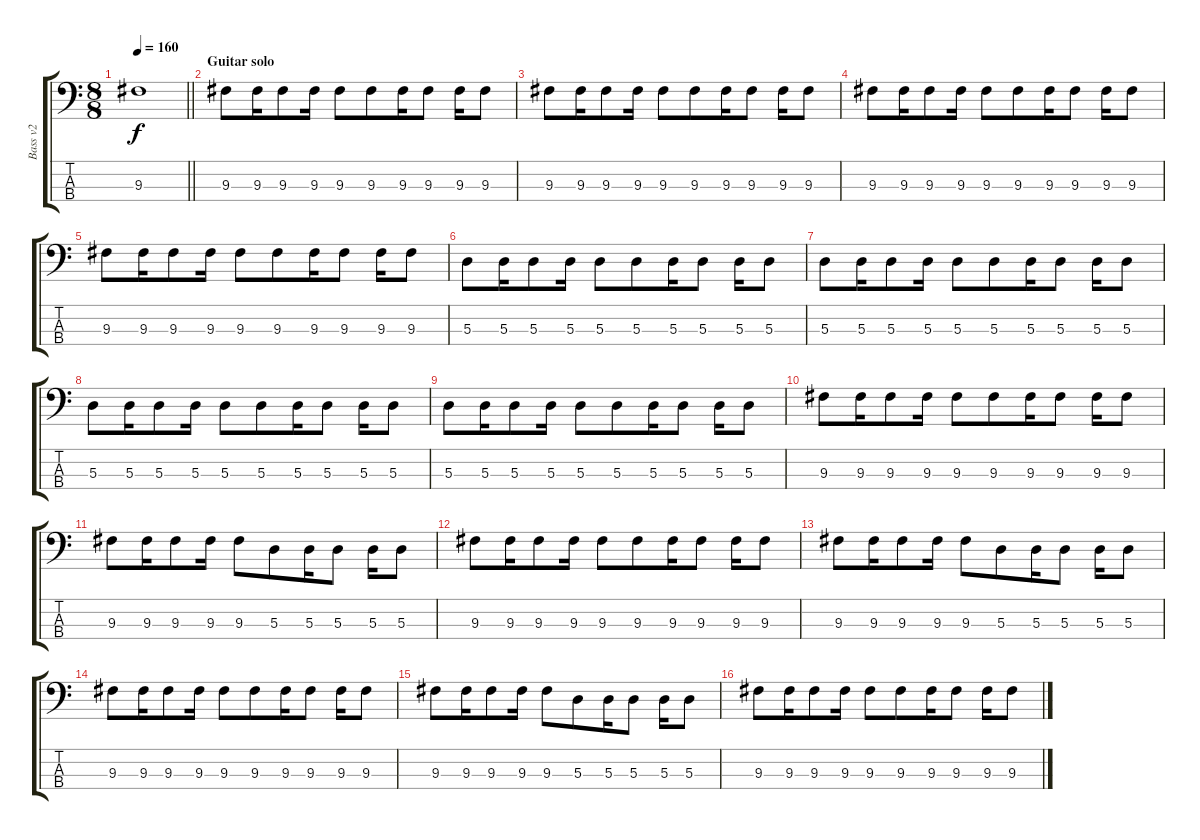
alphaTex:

\track ("Bass v2" "Bass v2") {mute instrument electricbassfinger}
\staff {score tabs}
\tuning (G2 D2 A1 E1) {hide}
\ts (8 8)
\tempo 160
\clef f4
\barLineRight lightlight
\ks c
9.3{t}.1{dy f} |
\section ("" "Guitar solo")
9.3.8 9.3.16 9.3.8 9.3.16 9.3.8 9.3.8 9.3.16 9.3.8 9.3.16 9.3.8 |
9.3.8 9.3.16 9.3.8 9.3.16 9.3.8 9.3.8 9.3.16 9.3.8 9.3.16 9.3.8 |
9.3.8 9.3.16 9.3.8 9.3.16 9.3.8 9.3.8 9.3.16 9.3.8 9.3.16 9.3.8 |
9.3.8 9.3.16 9.3.8 9.3.16 9.3.8 9.3.8 9.3.16 9.3.8 9.3.16 9.3.8 |
5.3.8 5.3.16 5.3.8 5.3.16 5.3.8 5.3.8 5.3.16 5.3.8 5.3.16 5.3.8 |
5.3.8 5.3.16 5.3.8 5.3.16 5.3.8 5.3.8 5.3.16 5.3.8 5.3.16 5.3.8 |
5.3.8 5.3.16 5.3.8 5.3.16 5.3.8 5.3.8 5.3.16 5.3.8 5.3.16 5.3.8 |
5.3.8 5.3.16 5.3.8 5.3.16 5.3.8 5.3.8 5.3.16 5.3.8 5.3.16 5.3.8 |
9.3.8 9.3.16 9.3.8 9.3.16 9.3.8 9.3.8 9.3.16 9.3.8 9.3.16 9.3.8 |
9.3.8 9.3.16 9.3.8 9.3.16 9.3.8 5.3.8 5.3.16 5.3.8 5.3.16 5.3.8 |
9.3.8 9.3.16 9.3.8 9.3.16 9.3.8 9.3.8 9.3.16 9.3.8 9.3.16 9.3.8 |
9.3.8 9.3.16 9.3.8 9.3.16 9.3.8 5.3.8 5.3.16 5.3.8 5.3.16 5.3.8 |
9.3.8 9.3.16 9.3.8 9.3.16 9.3.8 9.3.8 9.3.16 9.3.8 9.3.16 9.3.8 |
9.3.8 9.3.16 9.3.8 9.3.16 9.3.8 5.3.8 5.3.16 5.3.8 5.3.16 5.3.8 |
9.3.8 9.3.16 9.3.8 9.3.16 9.3.8 9.3.8 9.3.16 9.3.8 9.3.16 9.3.8
